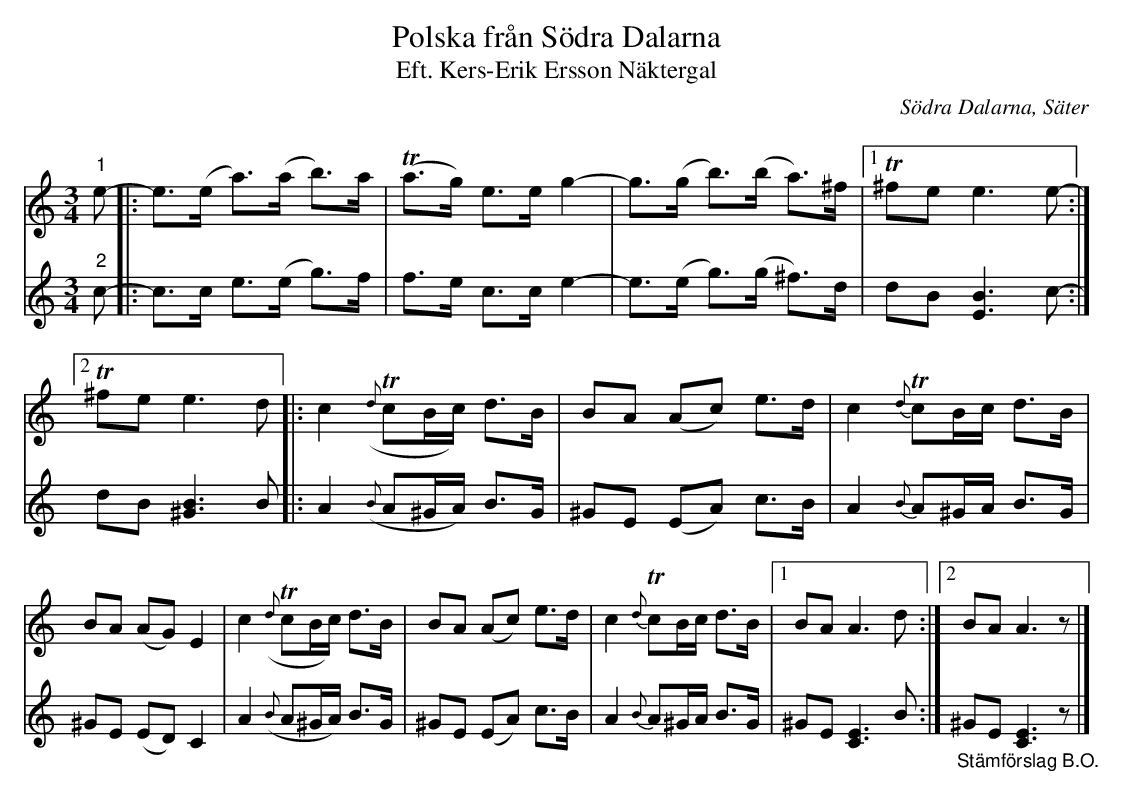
X:1
T:Polska från Södra Dalarna
T:Eft. Kers-Erik Ersson Näktergal
O:Södra Dalarna, Säter
Q:90
L:1/8
M:3/4
V:1
K:Am
"^1" e- |: e>(e a>)(a b>)a | (Ta>g) e>e g2- | g>(g b>)(b a>)^f |1T ^fe e3 e- :|2
T ^fe e3 d |: c2({d}T cB/c/) d>B | BA (Ac) e>d | c2{d}T cB/c/ d>B | BA (AG) E2 |
c2({d}T cB/c/) d>B | BA (Ac) e>d | c2{d}T cB/c/ d>B |1 BA A3 d :|2 BA A3 z |]
V:2
"^2" c- |: c>c e>(e g>)f | f>e c>c e2- | e>(e g>)(g ^f>)d |1 dB [EB]3 c- :|2 dB [^GB]3 B |:
A2({B} A^G/A/) B>G | ^GE (EA) c>B | A2{B} A^G/A/ B>G | ^GE (ED) C2 | A2({B} A^G/A/) B>G |
^GE (EA) c>B | A2{B} A^G/A/ B>G |1 ^GE [CE]3 B :|2"_Stämförslag B.O." ^GE [CE]3 z |]
